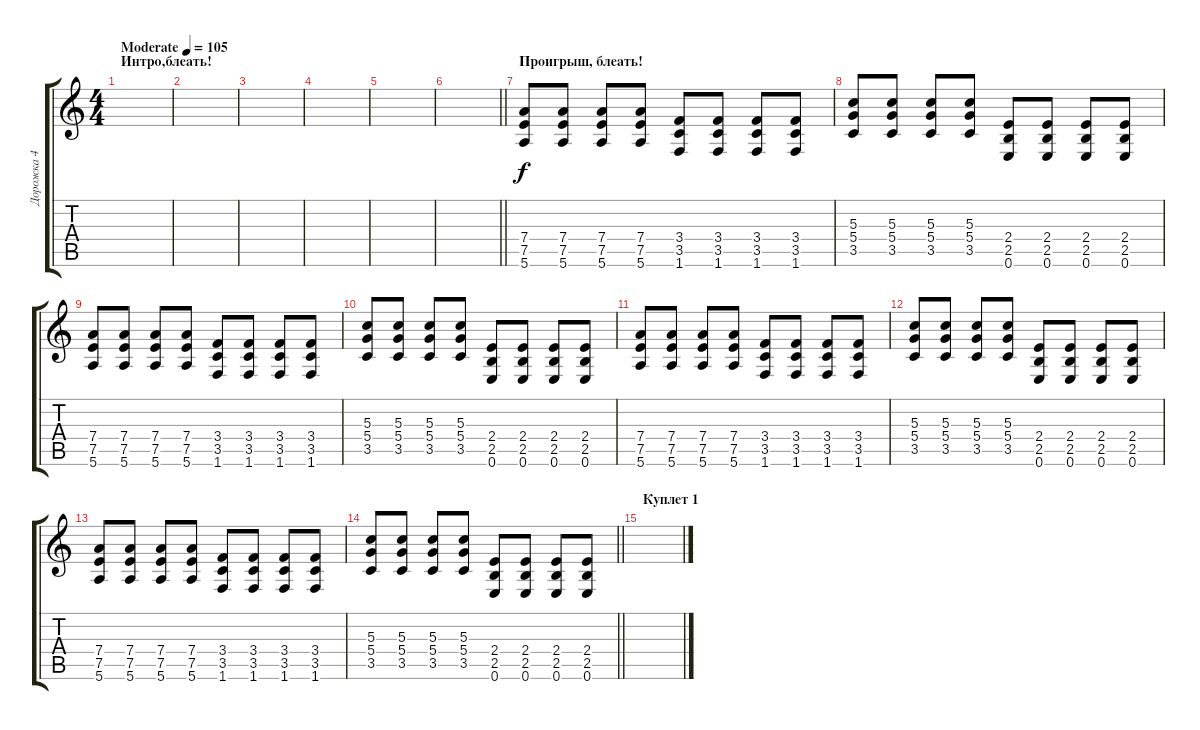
\track ("Дорожка 4" "Дорожка 4") {instrument distortionguitar}
\staff {score tabs}
\tuning (E4 B3 G3 D3 A2 E2) {hide}
\ts (4 4)
\section ("" "Интро,блеать!")
\tempo (105 "Moderate")
\clef g2
\ks c
|
|
|
|
|
\barLineRight lightlight
|
\section ("" "Проигрыш, блеать!")
(7.4 7.5 5.6).8 (7.4 7.5 5.6).8 (7.4 7.5 5.6).8 (7.4 7.5 5.6).8 (3.4 3.5 1.6).8 (3.4 3.5 1.6).8 (3.4 3.5 1.6).8 (3.4 3.5 1.6).8 |
(5.3 5.4 3.5).8 (5.3 5.4 3.5).8 (5.3 5.4 3.5).8 (5.3 5.4 3.5).8 (2.4 2.5 0.6).8 (2.4 2.5 0.6).8 (2.4 2.5 0.6).8 (2.4 2.5 0.6).8 |
(7.4 7.5 5.6).8 (7.4 7.5 5.6).8 (7.4 7.5 5.6).8 (7.4 7.5 5.6).8 (3.4 3.5 1.6).8 (3.4 3.5 1.6).8 (3.4 3.5 1.6).8 (3.4 3.5 1.6).8 |
(5.3 5.4 3.5).8 (5.3 5.4 3.5).8 (5.3 5.4 3.5).8 (5.3 5.4 3.5).8 (2.4 2.5 0.6).8 (2.4 2.5 0.6).8 (2.4 2.5 0.6).8 (2.4 2.5 0.6).8 |
(7.4 7.5 5.6).8 (7.4 7.5 5.6).8 (7.4 7.5 5.6).8 (7.4 7.5 5.6).8 (3.4 3.5 1.6).8 (3.4 3.5 1.6).8 (3.4 3.5 1.6).8 (3.4 3.5 1.6).8 |
(5.3 5.4 3.5).8 (5.3 5.4 3.5).8 (5.3 5.4 3.5).8 (5.3 5.4 3.5).8 (2.4 2.5 0.6).8 (2.4 2.5 0.6).8 (2.4 2.5 0.6).8 (2.4 2.5 0.6).8 |
(7.4 7.5 5.6).8 (7.4 7.5 5.6).8 (7.4 7.5 5.6).8 (7.4 7.5 5.6).8 (3.4 3.5 1.6).8 (3.4 3.5 1.6).8 (3.4 3.5 1.6).8 (3.4 3.5 1.6).8 |
\barLineRight lightlight
(5.3 5.4 3.5).8 (5.3 5.4 3.5).8 (5.3 5.4 3.5).8 (5.3 5.4 3.5).8 (2.4 2.5 0.6).8 (2.4 2.5 0.6).8 (2.4 2.5 0.6).8 (2.4 2.5 0.6).8 |
\section ("" "Куплет 1")
